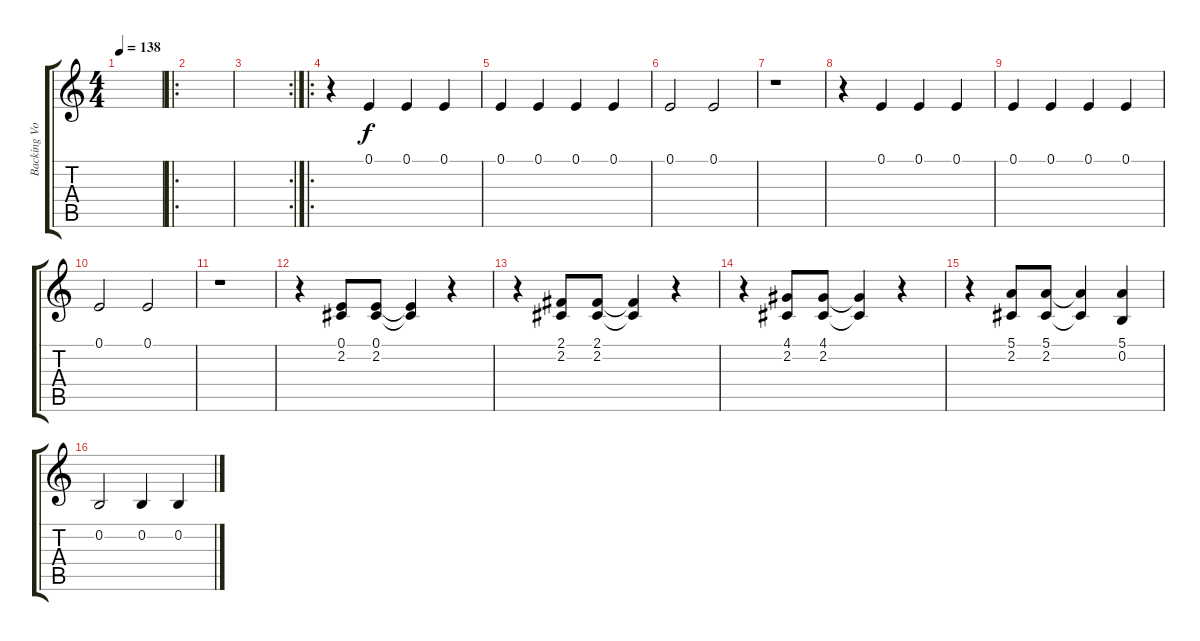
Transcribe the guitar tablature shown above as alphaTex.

\track ("Backing Vocal" "Backing Vo") {instrument accordion}
\staff {score tabs}
\tuning (E4 B3 G3 D3 A2 E2) {hide}
\ts (4 4)
\tempo 138
\clef g2
\ks c
|
\ro
|
\rc 2
|
\ro
r.4 0.1.4 0.1.4 0.1.4 |
0.1.4 0.1.4 0.1.4 0.1.4 |
0.1.2 0.1.2 |
r.1 |
r.4 0.1.4 0.1.4 0.1.4 |
0.1.4 0.1.4 0.1.4 0.1.4 |
0.1.2 0.1.2 |
r.1 |
r.4 (0.1 2.2).8 (0.1 2.2).8 (0.1{t} 2.2{t}).4 r.4 |
r.4 (2.1 2.2).8 (2.1 2.2).8 (2.1{t} 2.2{t}).4 r.4 |
r.4 (4.1 2.2).8 (4.1 2.2).8 (4.1{t} 2.2{t}).4 r.4 |
r.4 (5.1 2.2).8 (5.1 2.2).8 (5.1{t} 2.2{t}).4 (5.1 0.2).4 |
0.2.2 0.2.4 0.2.4
